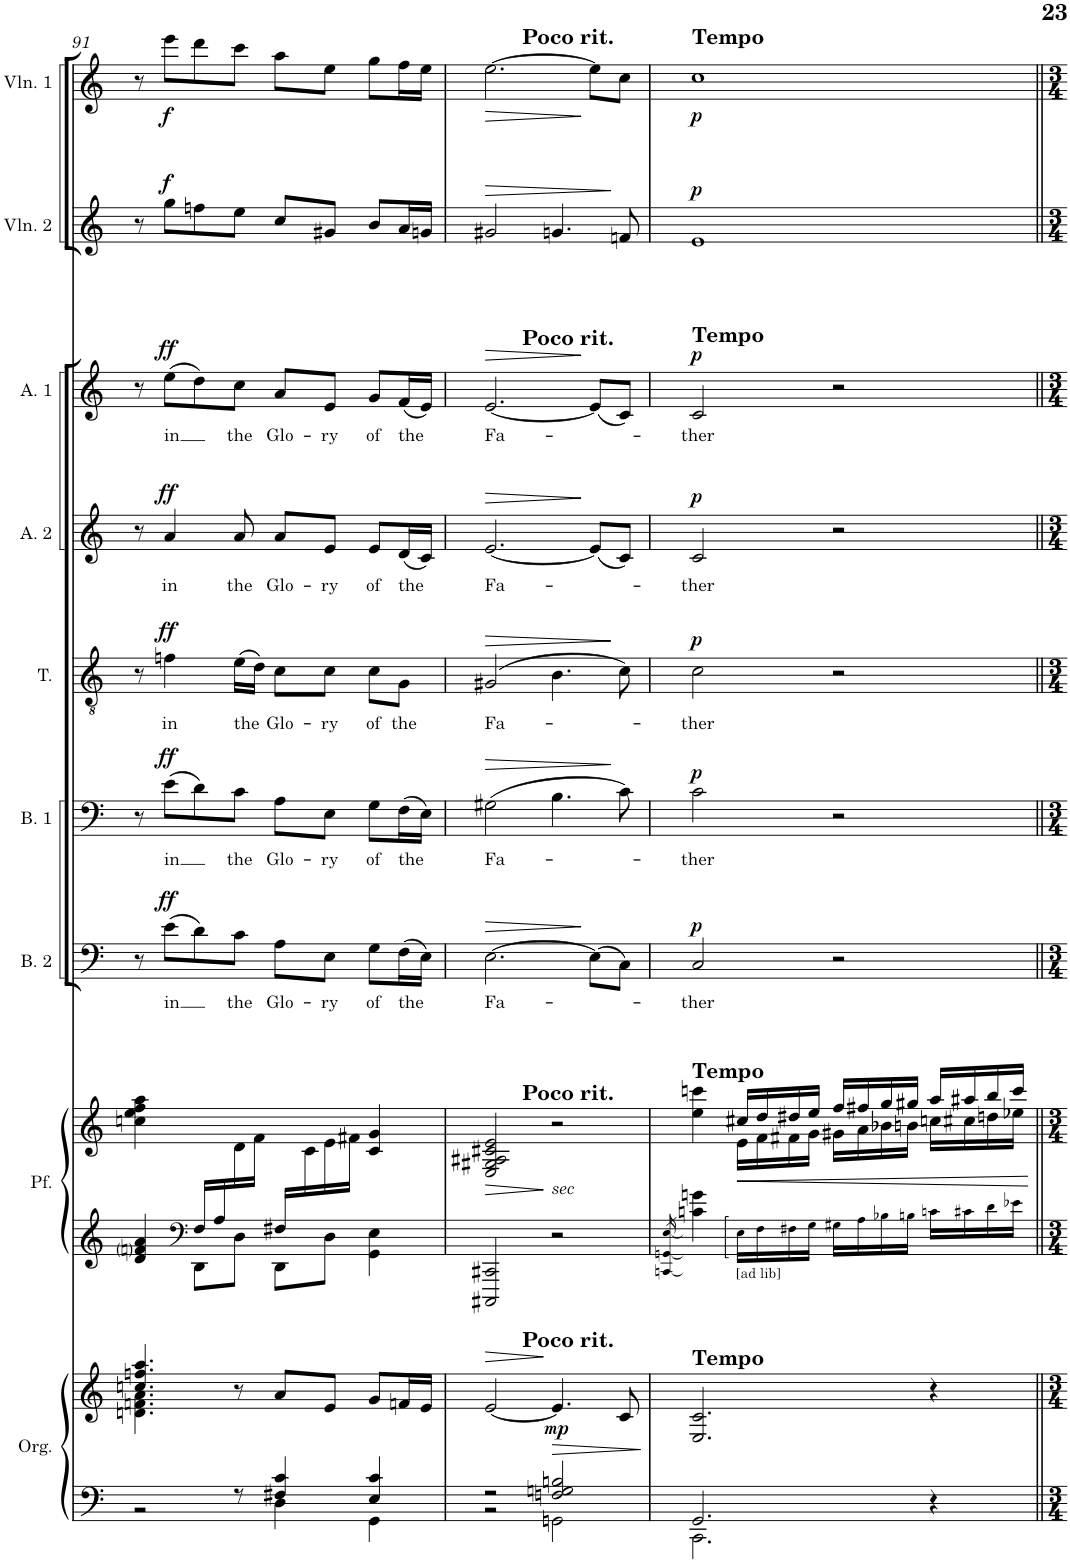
**kern	**kern	**dynam	**kern	**kern	**dynam	**kern	**text	**dynam	**kern	**text	**dynam	**kern	**text	**dynam	**kern	**text	**dynam	**kern	**text	**dynam	**kern	**dynam	**kern	**dynam
*part9	*part9	*part9	*part8	*part8	*part8	*part7	*part7	*part7	*part6	*part6	*part6	*part5	*part5	*part5	*part4	*part4	*part4	*part3	*part3	*part3	*part2	*part2	*part1	*part1
*staff11	*staff10	*staff10/11	*staff9	*staff8	*staff8/9	*staff7	*staff7	*staff7	*staff6	*staff6	*staff6	*staff5	*staff5	*staff5	*staff4	*staff4	*staff4	*staff3	*staff3	*staff3	*staff2	*staff2	*staff1	*staff1
*I"Organ	*	*	*I"Piano	*	*	*I"Bass 2	*	*	*I"Bass 1	*	*	*I"Tenor	*	*	*I"Alto 2	*	*	*I"Alto 1	*	*	*I"Violin 2	*	*I"Violin 1	*
*I'Org.	*	*	*	*	*	*I'B. 2	*	*	*I'B. 1	*	*	*I'T.	*	*	*I'A. 2	*	*	*I'A. 1	*	*	*I'Vln. 2	*	*I'Vln. 1	*
!!LO:PB:g=z
*clefF4	*clefG2	*	*clefG2	*clefG2	*	*clefF4	*	*	*clefF4	*	*	*clefGv2	*	*	*clefG2	*	*	*clefG2	*	*	*clefG2	*	*clefG2	*
*k[]	*k[]	*	*k[]	*k[]	*	*k[]	*	*	*k[]	*	*	*k[]	*	*	*k[]	*	*	*k[]	*	*	*k[]	*	*k[]	*
*M4/4	*M4/4	*	*M4/4	*M4/4	*	*M4/4	*	*	*M4/4	*	*	*M4/4	*	*	*M4/4	*	*	*M4/4	*	*	*M4/4	*	*M4/4	*
=91	=91	=91	=91	=91	=91	=91	=91	=91	=91	=91	=91	=91	=91	=91	=91	=91	=91	=91	=91	=91	=91	=91	=91	=91
*^	*^	*	*^	*	*	*	*	*	*	*	*	*	*	*	*	*	*	*	*	*	*	*	*	*
4.ryy	2r	4.ccn/ 4.ffn/ 4.aa/	4.dn\ 4.fn\ 4.a\	.	4ryy	4d/ 4fni/ 4a/	4ccn\ 4ee\ 4ff\ 4aa\	.	8r	.	.	8r	.	.	8r	.	.	8r	.	.	8r	.	.	8r	.	8r	.
!	!	!	!	!	!	!	!	!	!	!LO:LY:b	!LO:DY:a	!	!LO:LY:b	!LO:DY:a	!	!LO:LY:b	!LO:DY:a	!	!LO:LY:b	!LO:DY:a	!	!LO:LY:b	!LO:DY:a	!	!LO:DY:a	!	!LO:DY:b
.	.	.	.	.	.	.	.	.	(8e\L	in	ff	(8e\L	in	ff	4fn\	in	ff	4a/	in	ff	(8ee\L	in	ff	8gg\L	f	8eee\L	f
*	*	*	*	*	*clefF4	*	*	*	*	*	*	*	*	*	*	*	*	*	*	*	*	*	*	*	*	*	*
.	.	.	.	.	16F/LL	8DD\L	8ryy	.	8d\)	.	.	8d\)	.	.	.	.	.	.	.	.	8dd\)	.	.	8ffn\	.	8ddd\	.
.	.	.	.	.	16A/	.	.	.	.	.	.	.	.	.	.	.	.	.	.	.	.	.	.	.	.	.	.
!	!	!	!	!	!	!	!	!	!	!LO:LY:b	!	!	!LO:LY:b	!	!	!LO:LY:b	!	!	!LO:LY:b	!	!	!LO:LY:b	!	!	!	!	!
8r	.	8r	2ryy	.	8ryy	8D\J	16d\	.	8c\J	the	.	8c\J	the	.	(16e\LL	the	.	8a/	the	.	8cc\J	the	.	8ee\J	.	8ccc\J	.
.	.	.	.	.	.	.	16f\JJ	.	.	.	.	.	.	.	16d\JJ)	.	.	.	.	.	.	.	.	.	.	.	.
!	!	!	!	!	!	!	!	!	!	!LO:LY:b	!	!	!LO:LY:b	!	!	!LO:LY:b	!	!	!LO:LY:b	!	!	!LO:LY:b	!	!	!	!	!
4F#X/ 4c/	4D\	8a/L	.	.	16F#X/LL	8DD\L	16ryy	.	8A\L	Glo-	.	8A\L	Glo-	.	8c\L	Glo-	.	8a/L	Glo-	.	8a/L	Glo-	.	8cc/L	.	8aa\L	.
.	.	.	.	.	4..ryy	.	16c\	.	.	.	.	.	.	.	.	.	.	.	.	.	.	.	.	.	.	.	.
!	!	!	!	!	!	!	!	!	!	!LO:LY:b	!	!	!LO:LY:b	!	!	!LO:LY:b	!	!	!LO:LY:b	!	!	!LO:LY:b	!	!	!	!	!
.	.	8e/J	.	.	.	8D\J	16e\	.	8E\J	-ry	.	8E\J	-ry	.	8c\J	-ry	.	8e/J	-ry	.	8e/J	-ry	.	8g#X/J	.	8ee\J	.
.	.	.	.	.	.	.	16f#X\JJ	.	.	.	.	.	.	.	.	.	.	.	.	.	.	.	.	.	.	.	.
!	!	!	!	!	!	!	!	!	!	!LO:LY:b	!	!	!LO:LY:b	!	!	!LO:LY:b	!	!	!LO:LY:b	!	!	!LO:LY:b	!	!	!	!	!
4E/ 4c/	4GG\	8g/L	.	.	.	4GG\ 4E\	4c/ 4g/	.	8G\L	of	.	8G\L	of	.	8c\L	of	.	8e/L	of	.	8g/L	of	.	8b/L	.	8gg\L	.
!	!	!	!	!	!	!	!	!	!	!LO:LY:b	!	!	!LO:LY:b	!	!	!LO:LY:b	!	!	!LO:LY:b	!	!	!LO:LY:b	!	!	!	!	!
.	.	16fn/L	8ryy	.	.	.	.	.	(16F\L	the	.	(16F\L	the	.	8G\J	the	.	(16d/L	the	.	(16f/L	the	.	16a/L	.	16ff\L	.
.	.	16e/JJ	.	.	.	.	.	.	16E\JJ)	.	.	16E\JJ)	.	.	.	.	.	16c/JJ)	.	.	16e/JJ)	.	.	16gn/JJ	.	16ee\JJ	.
*	*	*v	*v	*	*	*	*	*	*	*	*	*	*	*	*	*	*	*	*	*	*	*	*	*	*	*	*
*	*	*	*	*v	*v	*	*	*	*	*	*	*	*	*	*	*	*	*	*	*	*	*	*	*	*	*
=92	=92	=92	=92	=92	=92	=92	=92	=92	=92	=92	=92	=92	=92	=92	=92	=92	=92	=92	=92	=92	=92	=92	=92	=92	=92
!	!	!	!	!	!	!	!	!	!	!	!	!	!	!	!	!	!	!	!	!	!	!	!	!LO:TX:a:B:t=Poco rit.	!
!	!	!	!	!	!	!	!	!	!	!	!	!	!	!	!	!	!	!	!LO:TX:a:B:t=Poco rit.	!	!	!	!	!	!
!	!	!	!	!	!LO:TX:a:B:t=Poco rit.	!	!	!	!	!	!	!	!	!	!	!	!	!	!	!	!	!	!	!	!
!	!	!LO:TX:a:B:t=Poco rit.	!	!	!	!	!	!	!	!	!	!	!	!	!	!	!	!	!	!	!	!	!	!	!
!	!	!	!LO:HP:b	!	!	!LO:HP:b	!	!LO:LY:b	!LO:HP:b	!	!LO:LY:b	!LO:HP:b	!	!LO:LY:b	!LO:HP:b	!	!LO:LY:b	!LO:HP:b	!	!LO:LY:b	!LO:HP:b	!	!LO:HP:b	!	!LO:HP:b
2r	2r	[2e/	>	2CCC#X/ 2CC#X/	2E/ 2G#X/ 2A#X/ 2c#X/ 2e/	>	[2.E\	Fa-	>	(2G#X\	Fa-	>	(2G#X/	Fa-	>	[2.e/	Fa-	>	[2.e/	Fa-	>	2g#X/	>	[2.ee\	>
!	!	!	!	!	!LO:TX:b:i:t=sec	!	!	!	!	!	!	!	!	!	!	!	!	!	!	!	!	!	!	!	!
!	!	!	!LO:DY:n=1:b	!	!	!	!	!	!	!	!	!	!	!	!	!	!	!	!	!	!	!	!	!	!
2Fn/ 2Gn/ 2Bn/	2GGn\	4.e/]	] mp	2r	2r	]	.	.	.	4.B\	.	.	4.B\	.	.	.	.	.	.	.	.	4.gn/	.	.	.
.	.	.	.	.	.	.	(8E\L]	.	]	.	.	.	.	.	.	(8e/L]	.	]	(8e/L]	.	]	.	.	8ee\L]	]
.	.	8c/	.	.	.	.	8C\J)	.	.	8c\)	.	]	8c\)	.	]	8c/J)	.	.	8c/J)	.	.	8fn/	]	8cc\J	.
=93	=93	=93	=93	=93	=93	=93	=93	=93	=93	=93	=93	=93	=93	=93	=93	=93	=93	=93	=93	=93	=93	=93	=93	=93	=93
.	.	.	.	16qCCn/ 16qGGn/ 16qE/	.	.	.	.	.	.	.	.	.	.	.	.	.	.	.	.	.	.	.	.	.
*	*	*	*	*	*^	*	*	*	*	*	*	*	*	*	*	*	*	*	*	*	*	*	*	*	*
!	!	!	!	!	!	!	!	!	!	!	!	!	!	!	!	!	!	!	!	!	!	!	!	!	!LO:TX:a:B:t=Tempo	!
!	!	!	!	!	!	!	!	!	!	!	!	!	!	!	!	!	!	!	!	!LO:TX:a:B:t=Tempo	!	!	!	!	!	!
!	!	!	!	!	!LO:TX:a:B:t=Tempo	!	!	!	!	!	!	!	!	!	!	!	!	!	!	!	!	!	!	!	!	!
!	!	!LO:TX:a:B:t=Tempo	!	!	!	!	!	!	!	!	!	!	!	!	!	!	!	!	!	!	!	!	!	!	!	!
!	!	!	!	!	!	!	!	!	!LO:LY:b	!LO:DY:a	!	!LO:LY:b	!LO:DY:a	!	!LO:LY:b	!LO:DY:a	!	!LO:LY:b	!LO:DY:a	!	!LO:LY:b	!LO:DY:a	!	!LO:DY:a	!	!LO:DY:b
2.GG/	2.CC\	2.E/ 2.c/	.	4cn\ 4gn\	4ee\ 4cccn\	4ryy	.	2C/	-ther	p	2c\	-ther	p	2c\	-ther	p	2c/	-ther	p	2c/	-ther	p	1e	p	1cc	p
!	!	!	!	!LO:TX:b:t=[ad lib]	!	!	!	!	!	!	!	!	!	!	!	!	!	!	!	!	!	!	!	!	!	!
!	!	!	!	!	!	!	!LO:HP:b	!	!	!	!	!	!	!	!	!	!	!	!	!	!	!	!	!	!	!
.	.	.	.	16E!\LL	16cc#X/LL	16e\LL	<	.	.	.	.	.	.	.	.	.	.	.	.	.	.	.	.	.	.	.
.	.	.	.	16F!\	16dd/	16f\	.	.	.	.	.	.	.	.	.	.	.	.	.	.	.	.	.	.	.	.
.	.	.	.	16F#X!\	16dd#X/	16f#X\	.	.	.	.	.	.	.	.	.	.	.	.	.	.	.	.	.	.	.	.
.	.	.	.	16G!\JJ	16ee/JJ	16g\JJ	.	.	.	.	.	.	.	.	.	.	.	.	.	.	.	.	.	.	.	.
.	.	.	.	16G#X!\LL	16ff/LL	16g#X\LL	.	2r	.	.	2r	.	.	2r	.	.	2r	.	.	2r	.	.	.	.	.	.
.	.	.	.	16A!\	16ff#X/	16a\	.	.	.	.	.	.	.	.	.	.	.	.	.	.	.	.	.	.	.	.
.	.	.	.	16B-X!\	16gg/	16b-X\	.	.	.	.	.	.	.	.	.	.	.	.	.	.	.	.	.	.	.	.
.	.	.	.	16Bn!\JJ	16gg#X/JJ	16bn\JJ	.	.	.	.	.	.	.	.	.	.	.	.	.	.	.	.	.	.	.	.
4r	4ryy	4r	.	16cn!\LL	16aa/LL	16ccn\LL	.	.	.	.	.	.	.	.	.	.	.	.	.	.	.	.	.	.	.	.
.	.	.	.	16c#X!\	16aa#X/	16cc#X\	.	.	.	.	.	.	.	.	.	.	.	.	.	.	.	.	.	.	.	.
.	.	.	.	16d!\	16bb/	16ddn\	.	.	.	.	.	.	.	.	.	.	.	.	.	.	.	.	.	.	.	.
.	.	.	.	16e-X!\JJ	16ccc/JJ	16ee-X\JJ	.	.	.	.	.	.	.	.	.	.	.	.	.	.	.	.	.	.	.	.
*v	*v	*	*	*	*v	*v	*	*	*	*	*	*	*	*	*	*	*	*	*	*	*	*	*	*	*	*
.	.	.	.	.	[	.	.	.	.	.	.	.	.	.	.	.	.	.	.	.	.	.	.	.
=||	=||	=||	=||	=||	=||	=||	=||	=||	=||	=||	=||	=||	=||	=||	=||	=||	=||	=||	=||	=||	=||	=||	=||	=||
*-	*-	*-	*-	*-	*-	*-	*-	*-	*-	*-	*-	*-	*-	*-	*-	*-	*-	*-	*-	*-	*-	*-	*-	*-
